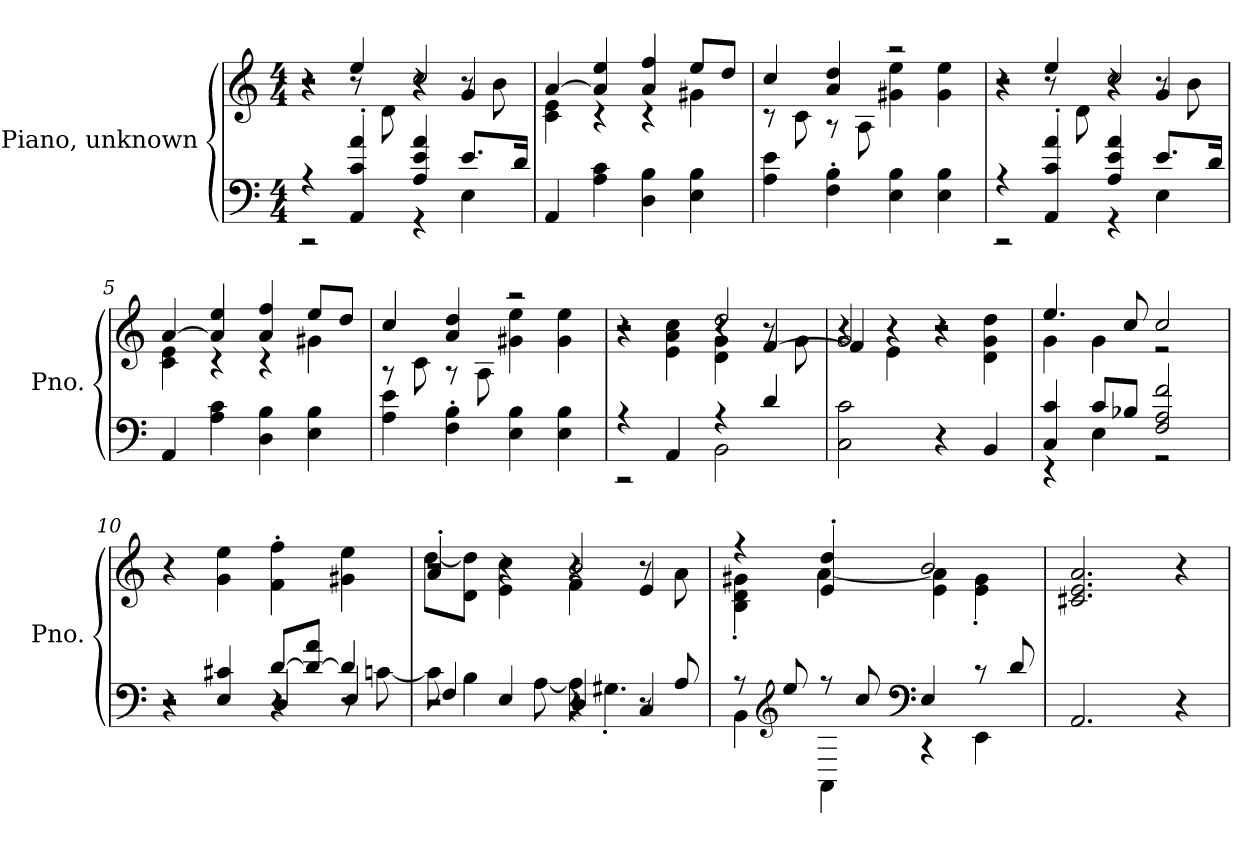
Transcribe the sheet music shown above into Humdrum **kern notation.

**kern	**kern
*part1	*part1
*staff2	*staff1
*I"Piano, unknown	*
*I'Pno.	*
*clefF4	*clefG2
*k[]	*k[]
*M4/4	*M4/4
*MM120	*MM120
=1	=1
*^	*^
*	*	*	*^
4r	2r	4r	4r	2r
4AA/' 4c/' 4a/'	.	4ee/	8r	.
.	.	.	8d\	.
4A/ 4e/ 4a/	4r	2cc/	4r	4r
8.e/L	4E\	.	8r	4g/
.	.	.	8b\	.
16d/Jk	.	.	.	.
*v	*v	*	*	*
*	*	*v	*v
=2	=2	=2
4AA/	[4a/	4c\ 4e\
4A\ 4c\	4a/] 4ee/	4r
4D\ 4B\	4a/ 4ff/	4r
4E\ 4B\	8ee/L	4g#X\
.	8dd/J	.
=3	=3	=3
4A\ 4e\	4cc/	8r
.	.	8c\
4F\' 4B\'	4a/ 4dd/	8r
.	.	8A\
4E\ 4B\	2r	4g#X\ 4ee\
4E\ 4B\	.	4g#\ 4ee\
=4	=4	=4
*^	*	*^
4r	2r	4r	4r	2r
4AA/' 4c/' 4a/'	.	4ee/	8r	.
.	.	.	8d\	.
4A/ 4e/ 4a/	4r	2cc/	4r	4r
8.e/L	4E\	.	8r	4g/
.	.	.	8b\	.
16d/Jk	.	.	.	.
*v	*v	*	*	*
*	*	*v	*v
=5	=5	=5
4AA/	[4a/	4c\ 4e\
4A\ 4c\	4a/] 4ee/	4r
4D\ 4B\	4a/ 4ff/	4r
4E\ 4B\	8ee/L	4g#X\
.	8dd/J	.
!!LO:LB:g=z	!!
=6	=6	=6
4A\ 4e\	4cc/	8r
.	.	8c\
4F\' 4B\'	4a/ 4dd/	8r
.	.	8A\
4E\ 4B\	2r	4g#X\ 4ee\
4E\ 4B\	.	4g#\ 4ee\
=7	=7	=7
*^	*	*^
4r	2r	2r	4r	2r
4AA/	.	.	4e\ 4a\ 4cc\	.
4r	2BB\	2dd/	4d\ 4g\	4r
4d/	.	.	8r	[4f/
.	.	.	8g\	.
*v	*v	*	*	*
=8	=8	=8	=8
2C\ 2c\	2g/	4r	4f/]
.	.	4e\	4r
4r	2r	4r	2r
4BB/	.	4d\ 4g\ 4dd\	.
*	*	*v	*v
=9	=9	=9
*^	*	*
4C/ 4c/	4r	4.ee/	4g\
8c/L	4E\	.	4g\
8B-X/J	.	8cc/	.
2F/ 2A/ 2f/	2r	2cc/	2r
*	*	*v	*v
=10	=10	=10
*	*^	*
4r	2r	2r	4r
4E/ 4c#X/	.	.	4g\ 4ee\
[8d/L	4r	4D/	4f\' 4ff\'
8d/_ 8a/J	.	.	.
4d/]	8r	4E/	4g#X\ 4ee\
.	[8cn\	.	.
!!LO:LB:g=z
=11	=11	=11	=11
*	*	*	*^
*	*	*	*	*^
2r	8c\]	4F/	4a'/	[8dd\L	2r
.	4B\	.	.	8d\ 8dd\]J	.
.	.	4E/	4r	4e\ 4cc\	.
.	[8A\	.	.	.	.
4r	8A\]	4D/	2b/	4f\	4r
.	4.G#X'\	.	.	.	.
8r	.	4C/	.	8r	4e/
8A/	.	.	.	8a\	.
*	*v	*v	*	*	*
*	*	*	*v	*v
=12	=12	=12	=12
8r	4BB\	4r	4B\' 4d\' 4g#X\'
*clefG2	*	*	*
8ee/	.	.	.
8r	4AA\	4e/' 4dd/'	[4a\
8cc/	.	.	.
*clefF4	*	*	*
4E/	4r	2b/	4e\ 4a\]
8r	4EE\	.	4e\' 4g#\'
8d/	.	.	.
*v	*v	*	*
*	*v	*v
=13	=13
2.AA/	2.c#X/ 2.e/ 2.a/
4r	4r
=	=
*-	*-
